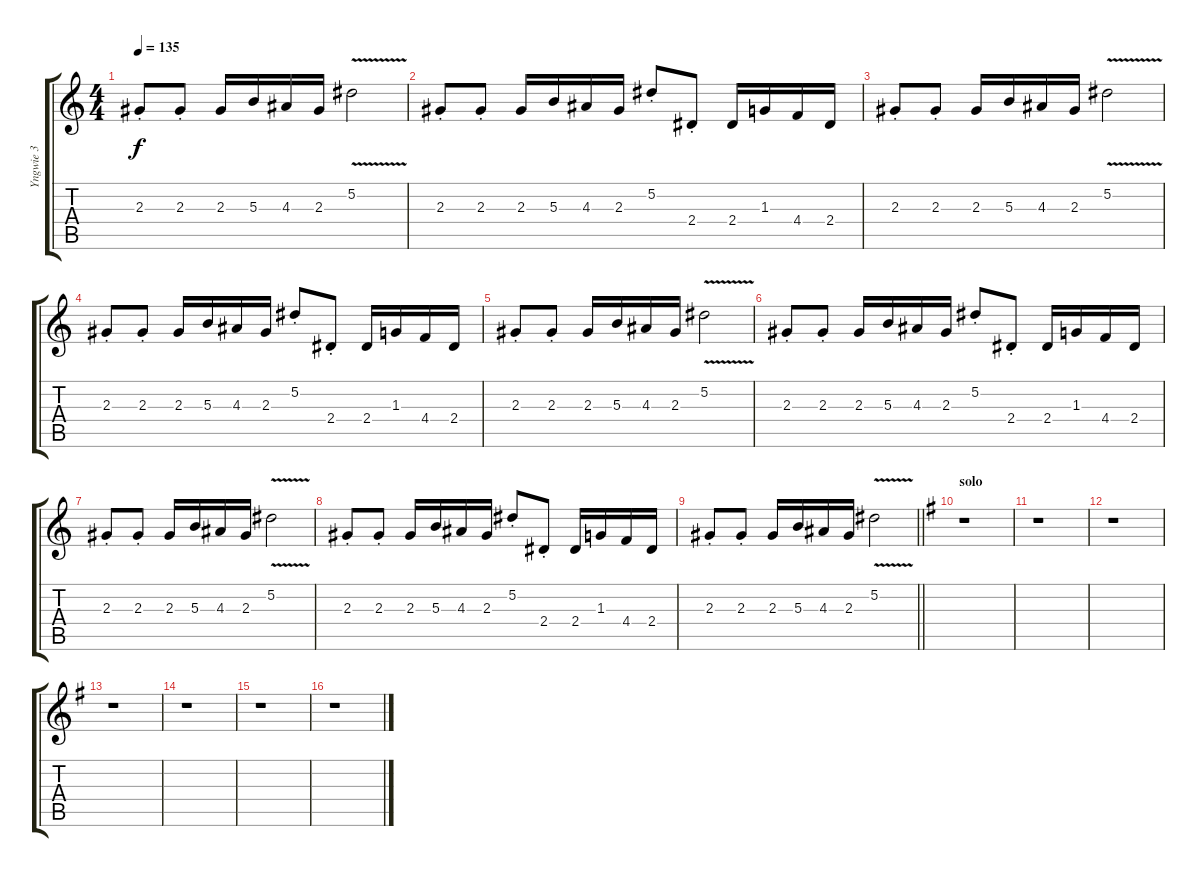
\track ("Yngwie 3" "Yngwie 3") {instrument overdrivenguitar}
\staff {score tabs}
\tuning (Eb4 Bb3 Gb3 Db3 Ab2 Eb2) {hide}
\ts (4 4)
\tempo 135
\clef g2
\ks aminor
2.3{st}.8{dy f} 2.3{st}.8 2.3.16 5.3.16 4.3.16 2.3.16 5.2{v}.2 |
2.3{st}.8 2.3{st}.8 2.3.16 5.3.16 4.3.16 2.3.16 5.2{st}.8 2.4{st}.8 2.4.16 1.3.16 4.4.16 2.4.16 |
2.3{st}.8 2.3{st}.8 2.3.16 5.3.16 4.3.16 2.3.16 5.2{v}.2 |
2.3{st}.8 2.3{st}.8 2.3.16 5.3.16 4.3.16 2.3.16 5.2{st}.8 2.4{st}.8 2.4.16 1.3.16 4.4.16 2.4.16 |
2.3{st}.8 2.3{st}.8 2.3.16 5.3.16 4.3.16 2.3.16 5.2{v}.2 |
2.3{st}.8 2.3{st}.8 2.3.16 5.3.16 4.3.16 2.3.16 5.2{st}.8 2.4{st}.8 2.4.16 1.3.16 4.4.16 2.4.16 |
2.3{st}.8 2.3{st}.8 2.3.16 5.3.16 4.3.16 2.3.16 5.2{v}.2 |
2.3{st}.8 2.3{st}.8 2.3.16 5.3.16 4.3.16 2.3.16 5.2{st}.8 2.4{st}.8 2.4.16 1.3.16 4.4.16 2.4.16 |
\barLineRight lightlight
2.3{st}.8 2.3{st}.8 2.3.16 5.3.16 4.3.16 2.3.16 5.2{v}.2 |
\section ("" "solo")
\ks eminor
r.1 |
r.1 |
r.1 |
r.1 |
r.1 |
r.1 |
r.1
